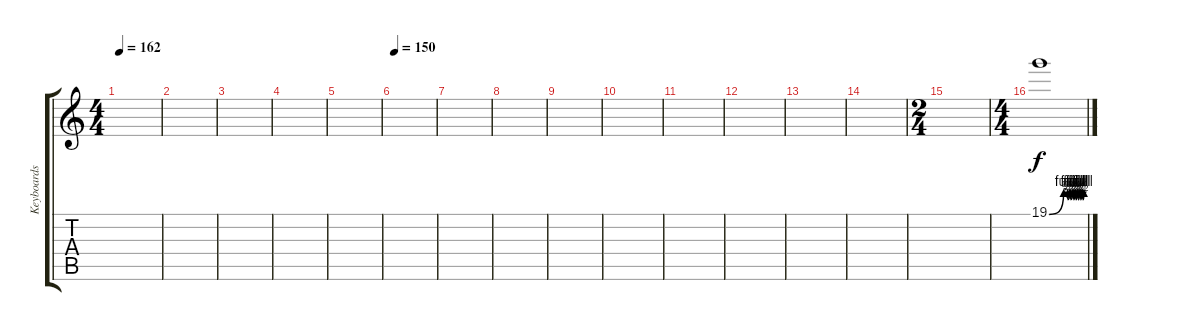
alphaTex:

\track ("Keyboards" "Keyboards") {instrument overdrivenguitar}
\staff {score tabs}
\tuning (C4 G3 Eb3 Bb2 F2 C2) {hide}
\ts (4 4)
\tempo 162
\clef g2
\ks c
|
|
|
|
|
\tempo 150
|
|
|
|
|
|
|
|
|
\ts (2 4)
|
\ts (4 4)
19.1{be (custom 0 0 25 4 30 4 32 2 35 4 37 2 40 4 42 2 44 4 46 2 48 4 50 2 52 4 54 2 56 4 58 2 60 4)}.1
